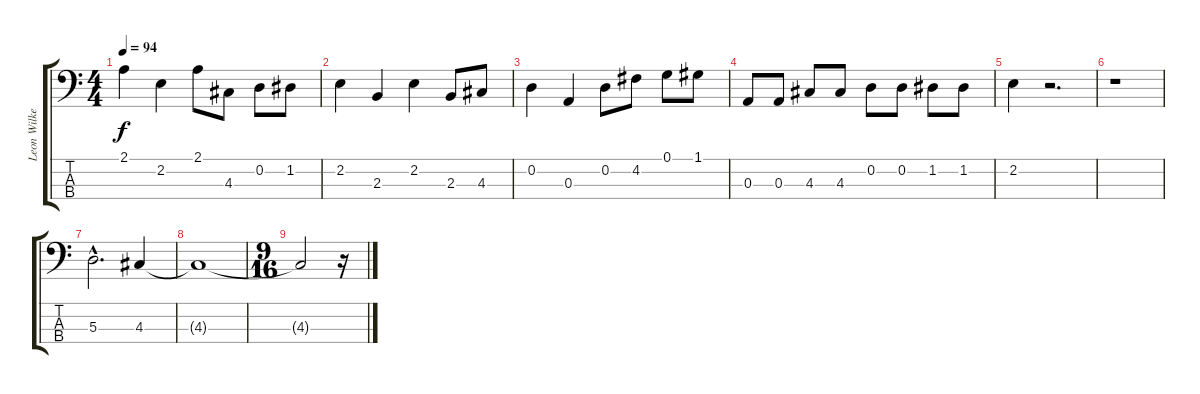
\track ("Leon Wilkeson (bass)" "Leon Wilke") {instrument electricbassfinger}
\staff {score tabs}
\tuning (G2 D2 A1 E1) {hide}
\ts (4 4)
\tempo 94
\clef f4
\ks c
2.1.4{dy f} 2.2.4 2.1.8 4.3.8 0.2.8 1.2.8 |
2.2.4 2.3.4 2.2.4 2.3.8 4.3.8 |
0.2.4 0.3.4 0.2.8 4.2.8 0.1.8 1.1.8 |
0.3.8 0.3.8 4.3.8 4.3.8 0.2.8 0.2.8 1.2.8 1.2.8 |
2.2.4 r.2{d} |
r.1 |
5.3{hac}.2{d} 4.3.4 |
4.3{t}.1 |
\ts (9 16)
4.3{t}.2 r.16
